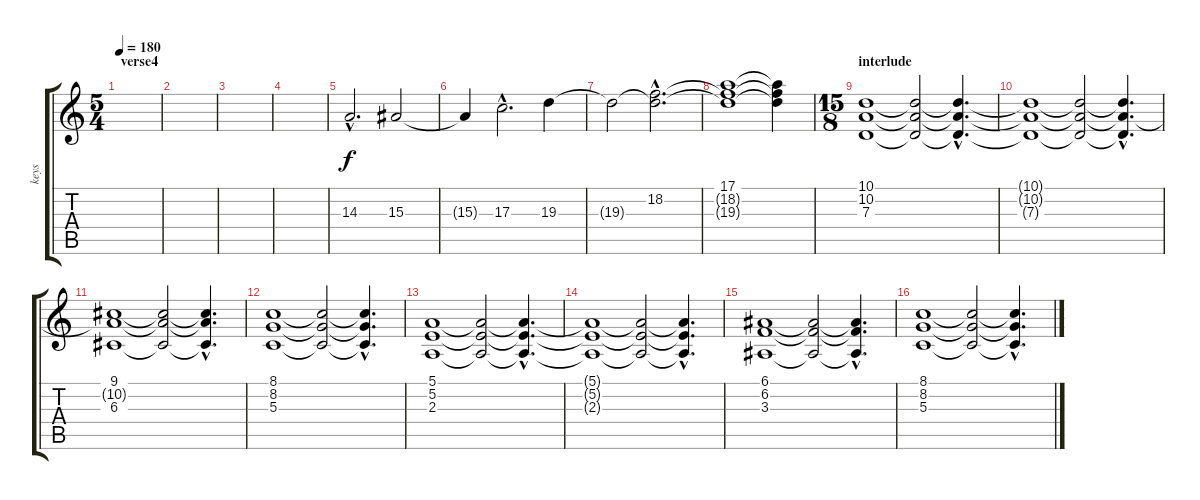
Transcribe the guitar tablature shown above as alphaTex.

\track ("keys" "keys") {instrument synthstrings1}
\staff {score tabs}
\tuning (E4 B3 G3 D3 A2 D2) {hide}
\ts (5 4)
\section ("" "verse4")
\tempo 180
\clef g2
\ks c
|
|
|
|
14.3{hac}.2{d} 15.3.2 |
15.3{t}.4 17.3{hac}.2{d} 19.3.4 |
19.3{t}.2 (18.2{hac} 19.3{hac t}).2{d} |
(17.1 18.2{t} 19.3{t}).1 (17.1{t} 18.2{t} 19.3{t}).4 |
\ts (15 8)
\section ("" "interlude")
(10.1 10.2 7.3).1 (10.1{t} 10.2{t} 7.3{t}).2 (10.1{hac t} 10.2{hac t} 7.3{hac t}).4{d} |
(10.1{t} 10.2{t} 7.3{t}).1 (10.1{t} 10.2{t} 7.3{t}).2 (10.1{hac t} 10.2{hac t} 7.3{hac t}).4{d} |
(9.1 10.2{t} 6.3).1 (9.1{t} 10.2{t} 6.3{t}).2 (9.1{hac t} 10.2{hac t} 6.3{hac t}).4{d} |
(8.1 8.2 5.3).1 (8.1{t} 8.2{t} 5.3{t}).2 (8.1{hac t} 8.2{hac t} 5.3{hac t}).4{d} |
(5.1 5.2 2.3).1 (5.1{t} 5.2{t} 2.3{t}).2 (5.1{hac t} 5.2{hac t} 2.3{hac t}).4{d} |
(5.1{t} 5.2{t} 2.3{t}).1 (5.1{t} 5.2{t} 2.3{t}).2 (5.1{hac t} 5.2{hac t} 2.3{hac t}).4{d} |
(6.1 6.2 3.3).1 (6.1{t} 6.2{t} 3.3{t}).2 (6.1{hac t} 6.2{hac t} 3.3{hac t}).4{d} |
(8.1 8.2 5.3).1 (8.1{t} 8.2{t} 5.3{t}).2 (8.1{hac t} 8.2{hac t} 5.3{hac t}).4{d}
